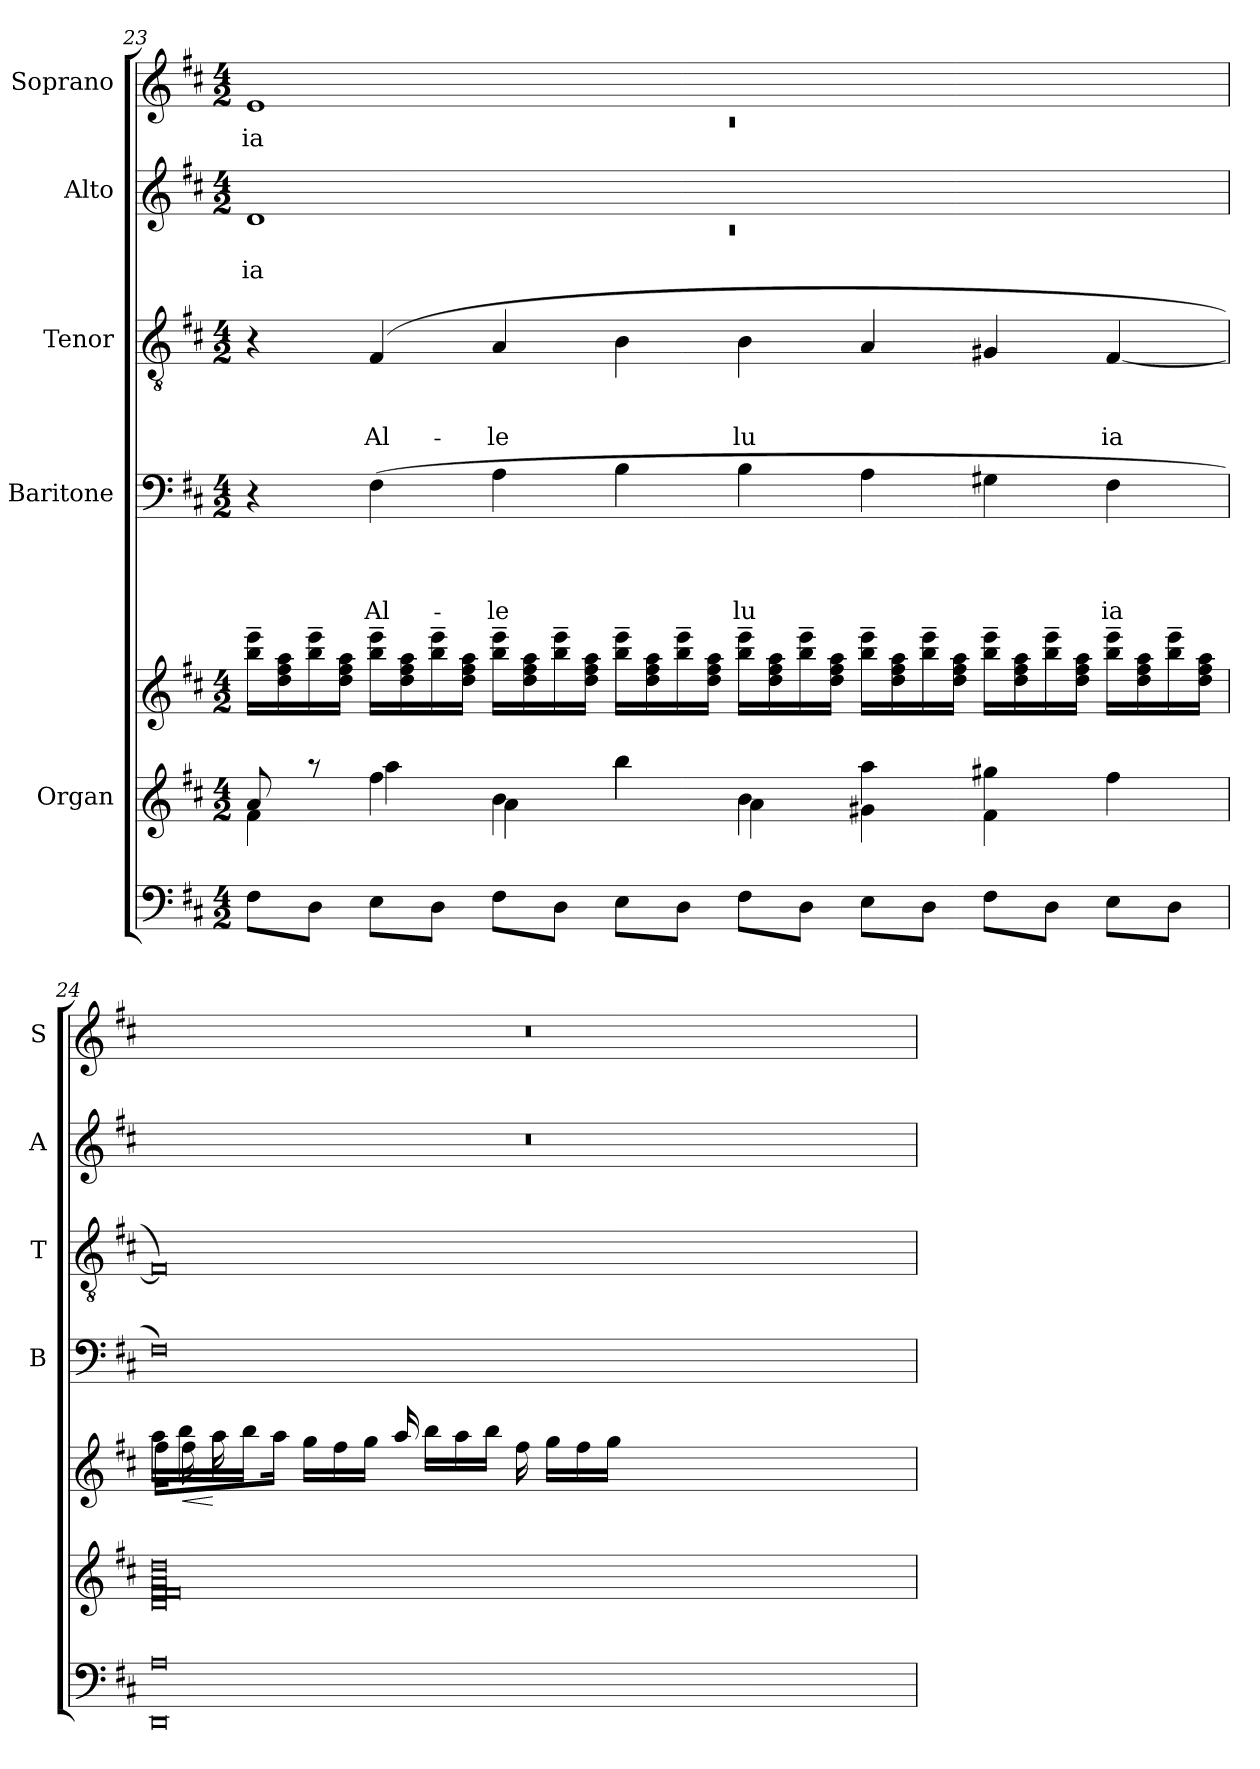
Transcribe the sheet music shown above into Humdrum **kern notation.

**kern	**kern	**kern	**dynam	**kern	**text	**text	**text	**text	**kern	**text	**text	**text	**kern	**text	**text	**kern	**text
*part6	*part5	*part5	*part5	*part4	*part4	*part4	*part4	*part4	*part3	*part3	*part3	*part3	*part2	*part2	*part2	*part1	*part1
*staff7	*staff6	*staff5	*staff5/6	*staff4	*staff4	*staff4	*staff4	*staff4	*staff3	*staff3	*staff3	*staff3	*staff2	*staff2	*staff2	*staff1	*staff1
*	*I"Organ	*	*	*I"Baritone	*	*	*	*	*I"Tenor	*	*	*	*I"Alto	*	*	*I"Soprano	*
*	*	*	*	*I'B	*	*	*	*	*I'T	*	*	*	*I'A	*	*	*I'S	*
!!LO:PB:g=z
*clefF4	*clefG2	*clefG2	*	*clefF4	*	*	*	*	*clefGv2	*	*	*	*clefG2	*	*	*clefG2	*
*k[f#c#]	*k[f#c#]	*k[f#c#]	*	*k[f#c#]	*	*	*	*	*k[f#c#]	*	*	*	*k[f#c#]	*	*	*k[f#c#]	*
*D:	*D:	*D:	*	*D:	*	*	*	*	*D:	*	*	*	*D:	*	*	*D:	*
*M4/2	*M4/2	*M4/2	*	*M4/2	*	*	*	*	*M4/2	*	*	*	*M4/2	*	*	*M4/2	*
=23	=23	=23	=23	=23	=23	=23	=23	=23	=23	=23	=23	=23	=23	=23	=23	=23	=23
*	*^	*	*	*	*	*	*	*	*	*	*	*	*^	*	*	*^	*
*	*	*^	*	*	*	*	*	*	*	*	*	*	*	*	*	*	*	*	*	*
!	!	!	!	!	!	!	!	!	!	!	!	!	!	!	!	!LO:N:vis=1	!	!LO:LY:b	!	!LO:N:vis=1	!LO:LY:b
8F#\L	8a/	4f#\	4ryy	16bb\~> 16eee\~>LL	.	4r	.	.	.	.	4r	.	.	.	1d	0rc	.	-ia	1e	0rc	ia
.	.	.	.	16dd\ 16ff#\ 16aa\	.	.	.	.	.	.	.	.	.	.	.	.	.	.	.	.	.
8D\J	8raa	.	.	16bb\~> 16eee\~>	.	.	.	.	.	.	.	.	.	.	.	.	.	.	.	.	.
.	.	.	.	16dd\ 16ff#\ 16aa\JJ	.	.	.	.	.	.	.	.	.	.	.	.	.	.	.	.	.
!	!	!	!	!	!	!	!	!	!	!LO:LY:b	!	!	!	!LO:LY:b	!	!	!	!	!	!	!
8E\L	4ff#\	4ryy	4aa\	16bb\~> 16eee\~>LL	.	(>4F#\	.	.	.	Al-	(4F#/	.	.	Al-	.	.	.	.	.	.	.
.	.	.	.	16dd\ 16ff#\ 16aa\	.	.	.	.	.	.	.	.	.	.	.	.	.	.	.	.	.
8D\J	.	.	.	16bb\~> 16eee\~>	.	.	.	.	.	.	.	.	.	.	.	.	.	.	.	.	.
.	.	.	.	16dd\ 16ff#\ 16aa\JJ	.	.	.	.	.	.	.	.	.	.	.	.	.	.	.	.	.
!	!	!	!	!	!	!	!	!	!	!LO:LY:b	!	!	!	!LO:LY:b	!	!	!	!	!	!	!
8F#\L	4b\	4a\	4ryy	16bb\~> 16eee\~>LL	.	4A\	.	.	.	-le	4A/	.	.	-le	.	.	.	.	.	.	.
.	.	.	.	16dd\ 16ff#\ 16aa\	.	.	.	.	.	.	.	.	.	.	.	.	.	.	.	.	.
8D\J	.	.	.	16bb\~> 16eee\~>	.	.	.	.	.	.	.	.	.	.	.	.	.	.	.	.	.
.	.	.	.	16dd\ 16ff#\ 16aa\JJ	.	.	.	.	.	.	.	.	.	.	.	.	.	.	.	.	.
8E\L	4ryy	4bb\	4bb\	16bb\~> 16eee\~>LL	.	4B\	.	.	.	.	4B\	.	.	.	.	.	.	.	.	.	.
.	.	.	.	16dd\ 16ff#\ 16aa\	.	.	.	.	.	.	.	.	.	.	.	.	.	.	.	.	.
8D\J	.	.	.	16bb\~> 16eee\~>	.	.	.	.	.	.	.	.	.	.	.	.	.	.	.	.	.
.	.	.	.	16dd\ 16ff#\ 16aa\JJ	.	.	.	.	.	.	.	.	.	.	.	.	.	.	.	.	.
!	!	!	!	!	!	!	!	!	!	!LO:LY:b	!	!	!	!LO:LY:b	!	!	!	!	!	!	!
8F#\L	4b\	4ryy	4a\	16bb\~> 16eee\~>LL	.	4B\	.	.	.	lu	4B\	.	.	lu	1ryy	.	.	.	1ryy	.	.
.	.	.	.	16dd\ 16ff#\ 16aa\	.	.	.	.	.	.	.	.	.	.	.	.	.	.	.	.	.
8D\J	.	.	.	16bb\~> 16eee\~>	.	.	.	.	.	.	.	.	.	.	.	.	.	.	.	.	.
.	.	.	.	16dd\ 16ff#\ 16aa\JJ	.	.	.	.	.	.	.	.	.	.	.	.	.	.	.	.	.
8E\L	4g#X\	4aa\	4ryy	16bb\~> 16eee\~>LL	.	4A\	.	.	.	.	4A/	.	.	.	.	.	.	.	.	.	.
.	.	.	.	16dd\ 16ff#\ 16aa\	.	.	.	.	.	.	.	.	.	.	.	.	.	.	.	.	.
8D\J	.	.	.	16bb\~> 16eee\~>	.	.	.	.	.	.	.	.	.	.	.	.	.	.	.	.	.
.	.	.	.	16dd\ 16ff#\ 16aa\JJ	.	.	.	.	.	.	.	.	.	.	.	.	.	.	.	.	.
8F#\L	4ryy	4f#\	4gg#X\	16bb\~> 16eee\~>LL	.	4G#X\	.	.	.	.	4G#X/	.	.	.	.	.	.	.	.	.	.
.	.	.	.	16dd\ 16ff#\ 16aa\	.	.	.	.	.	.	.	.	.	.	.	.	.	.	.	.	.
8D\J	.	.	.	16bb\~> 16eee\~>	.	.	.	.	.	.	.	.	.	.	.	.	.	.	.	.	.
.	.	.	.	16dd\ 16ff#\ 16aa\JJ	.	.	.	.	.	.	.	.	.	.	.	.	.	.	.	.	.
!	!	!	!	!	!	!	!	!	!	!LO:LY:b	!	!	!	!LO:LY:b	!	!	!	!	!	!	!
8E\L	4ff#\	4ryy	4ryy	16bb\~> 16eee\~>LL	.	4F#\	.	.	.	ia	[<4F#/	.	.	ia	.	.	.	.	.	.	.
.	.	.	.	16dd\ 16ff#\ 16aa\	.	.	.	.	.	.	.	.	.	.	.	.	.	.	.	.	.
8D\J	.	.	.	16bb\~> 16eee\~>	.	.	.	.	.	.	.	.	.	.	.	.	.	.	.	.	.
.	.	.	.	16dd\ 16ff#\ 16aa\JJ	.	.	.	.	.	.	.	.	.	.	.	.	.	.	.	.	.
*	*	*	*	*	*	*	*	*	*	*	*	*	*	*	*v	*v	*	*	*	*	*
*	*v	*v	*v	*	*	*	*	*	*	*	*	*	*	*	*	*	*	*v	*v	*
!!LO:LB:g=z
=24	=24	=24	=24	=24	=24	=24	=24	=24	=24	=24	=24	=24	=24	=24	=24	=24	=24
*	*	*^	*	*	*	*	*	*	*	*	*	*	*	*	*	*	*
*	*	*	*^	*	*	*	*	*	*	*	*	*	*	*	*	*	*	*
*	*	*	*	*^	*	*	*	*	*	*	*	*	*	*	*	*	*	*	*
!	!	!	!	!	!	!	!	!	!	!	!	!	!	!	!	!LO:N:vis=1	!	!	!LO:N:vis=1	!
0DD 0A	0d 0f# 0f# 0a 0dd	16ryy	16aa\LL	16ff#\LL	8ryy	.	0F#)	.	.	.	.	0F#])	.	.	.	0r	.	.	0r	.
!	!	!	!	!	!	!LO:HP:b	!	!	!	!	!	!	!	!	!	!	!	!	!	!
.	.	16ff#\	16bb\	8.ryy	.	<	.	.	.	.	.	.	.	.	.	.	.	.	.	.
.	.	4.ryy	16aa\	.	16aa\	[	.	.	.	.	.	.	.	.	.	.	.	.	.	.
.	.	.	16bb\JJ	.	2ryy	.	.	.	.	.	.	.	.	.	.	.	.	.	.	.
.	.	.	1ryy	16aa\JJ	.	.	.	.	.	.	.	.	.	.	.	.	.	.	.	.
.	.	.	.	16gg\LL	.	.	.	.	.	.	.	.	.	.	.	.	.	.	.	.
.	.	.	.	16ff#\	.	.	.	.	.	.	.	.	.	.	.	.	.	.	.	.
.	.	.	.	16gg\JJ	.	.	.	.	.	.	.	.	.	.	.	.	.	.	.	.
.	.	16aa/	.	1ryy	.	.	.	.	.	.	.	.	.	.	.	.	.	.	.	.
.	.	16bb\LL	.	.	.	.	.	.	.	.	.	.	.	.	.	.	.	.	.	.
.	.	16aa\	.	.	.	.	.	.	.	.	.	.	.	.	.	.	.	.	.	.
.	.	16bb\JJ	.	.	16ryy	.	.	.	.	.	.	.	.	.	.	.	.	.	.	.
.	.	1ryy	.	.	16ff#\	.	.	.	.	.	.	.	.	.	.	.	.	.	.	.
.	.	.	.	.	16gg\LL	.	.	.	.	.	.	.	.	.	.	.	.	.	.	.
.	.	.	.	.	16ff#\	.	.	.	.	.	.	.	.	.	.	.	.	.	.	.
.	.	.	.	.	16gg\JJ	.	.	.	.	.	.	.	.	.	.	.	.	.	.	.
.	.	.	.	.	1ryy	.	.	.	.	.	.	.	.	.	.	.	.	.	.	.
.	.	.	2.ryy	.	.	.	.	.	.	.	.	.	.	.	.	.	.	.	.	.
.	.	.	.	2ryy	.	.	.	.	.	.	.	.	.	.	.	.	.	.	.	.
.	.	4ryy	.	.	.	.	.	.	.	.	.	.	.	.	.	.	.	.	.	.
*	*	*v	*v	*v	*v	*	*	*	*	*	*	*	*	*	*	*	*	*	*	*
=	=	=	=	=	=	=	=	=	=	=	=	=	=	=	=	=	=
*-	*-	*-	*-	*-	*-	*-	*-	*-	*-	*-	*-	*-	*-	*-	*-	*-	*-
